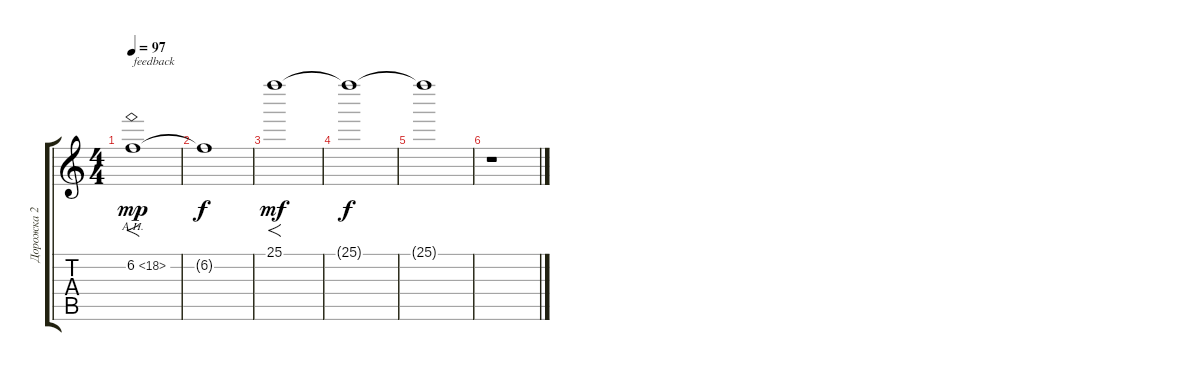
\track ("Дорожка 2" "Дорожка 2") {instrument distortionguitar}
\staff {score tabs}
\tuning (E4 B3 G3 D3 A2 E2) {hide}
\ts (4 4)
\tempo 97
\clef g2
\ks c
6.2{ah 12}.1{f txt "feedback" dy mp} |
6.2{t}.1{dy f volume 4} |
25.1.1{f dy mf} |
25.1{t}.1{dy f volume 0} |
25.1{t}.1 |
r.1
